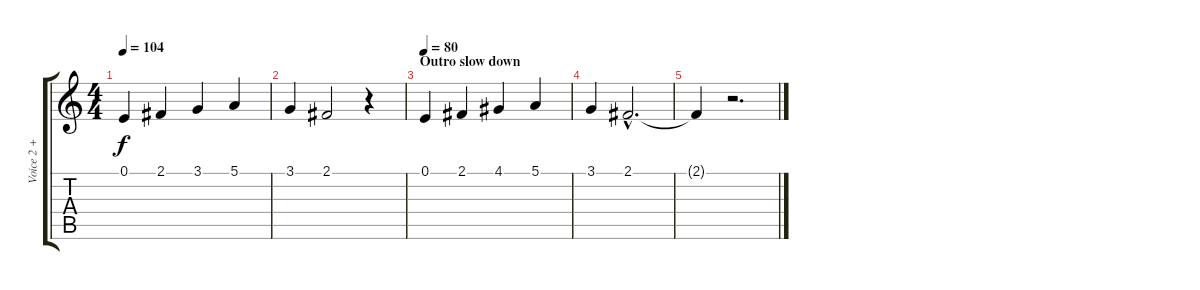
\track ("Voice 2 + 3 sometimes (choruses)" "Voice 2 + ") {instrument oboe}
\staff {score tabs}
\tuning (E4 B3 G3 D3 A2 E2) {hide}
\ts (4 4)
\tempo 104
\clef g2
\ks c
0.1.4{dy f} 2.1.4 3.1.4 5.1.4 |
3.1.4 2.1.2 r.4 |
\section ("" "Outro slow down")
\tempo 80
0.1.4 2.1.4 4.1.4 5.1.4 |
3.1.4 2.1{hac}.2{d} |
2.1{t}.4 r.2{d}
